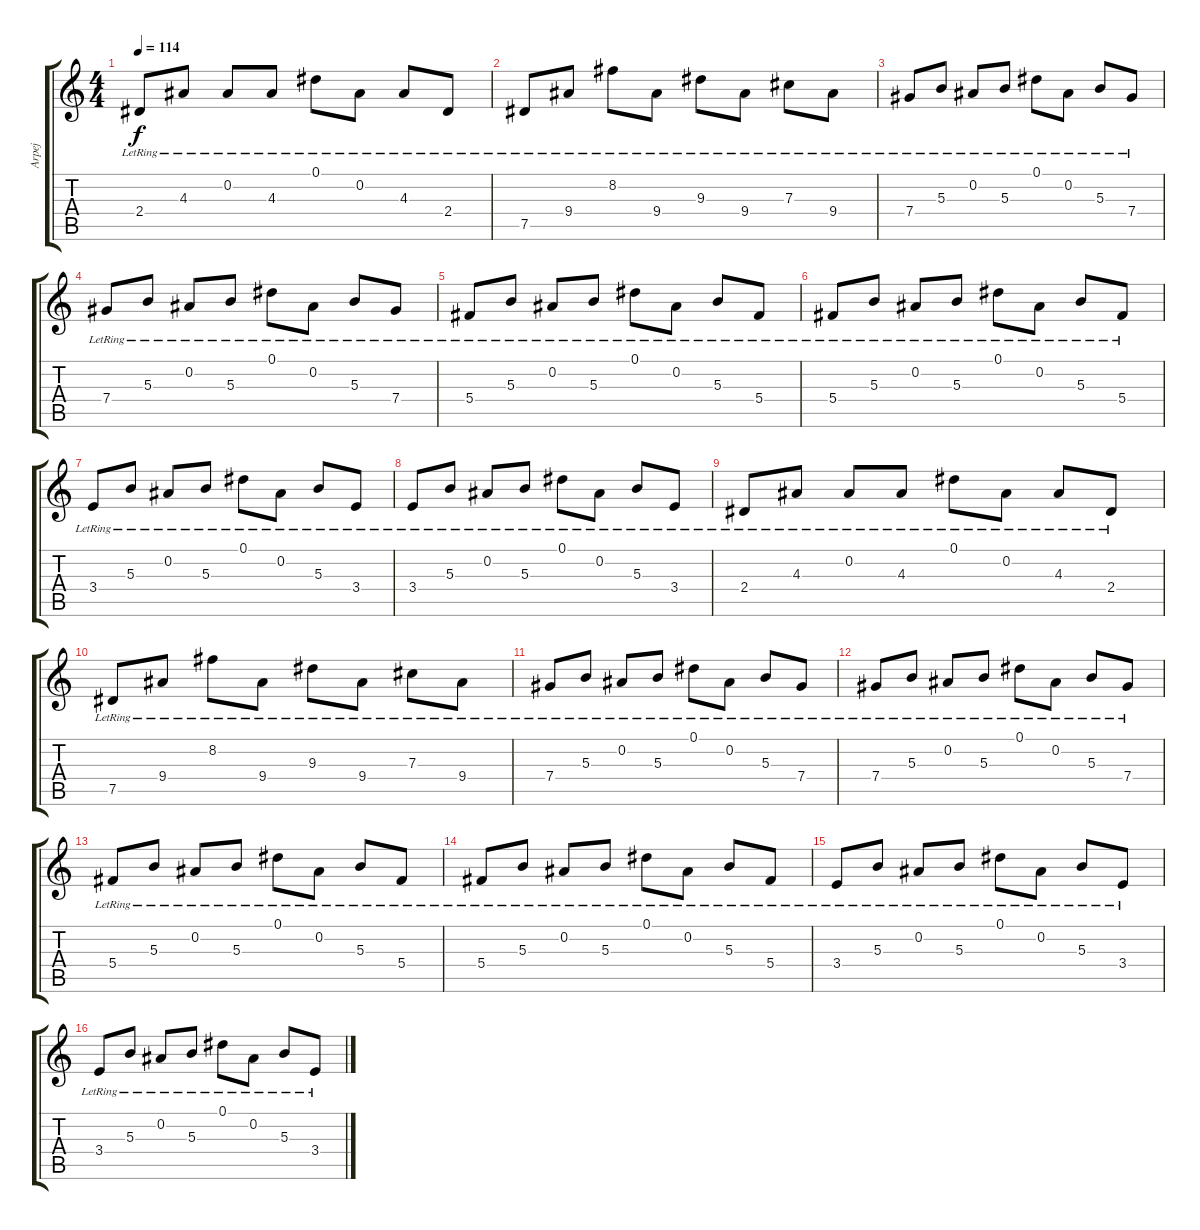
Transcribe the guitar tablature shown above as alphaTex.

\track ("Arpej" "Arpej") {instrument electricguitarclean}
\staff {score tabs}
\tuning (Eb4 Bb3 Gb3 Db3 Ab2 Eb2) {hide}
\ts (4 4)
\tempo 114
\clef g2
\ks c
2.4{lr}.8{dy f} 4.3{lr}.8 0.2{lr}.8 4.3{lr}.8 0.1{lr}.8 0.2{lr}.8 4.3{lr}.8 2.4{lr}.8 |
7.5{lr}.8 9.4{lr}.8 8.2{lr}.8 9.4{lr}.8 9.3{lr}.8 9.4{lr}.8 7.3{lr}.8 9.4{lr}.8 |
7.4{lr}.8 5.3{lr}.8 0.2{lr}.8 5.3{lr}.8 0.1{lr}.8 0.2{lr}.8 5.3{lr}.8 7.4{lr}.8 |
7.4{lr}.8 5.3{lr}.8 0.2{lr}.8 5.3{lr}.8 0.1{lr}.8 0.2{lr}.8 5.3{lr}.8 7.4{lr}.8 |
5.4{lr}.8 5.3{lr}.8 0.2{lr}.8 5.3{lr}.8 0.1{lr}.8 0.2{lr}.8 5.3{lr}.8 5.4{lr}.8 |
5.4{lr}.8 5.3{lr}.8 0.2{lr}.8 5.3{lr}.8 0.1{lr}.8 0.2{lr}.8 5.3{lr}.8 5.4{lr}.8 |
3.4{lr}.8 5.3{lr}.8 0.2{lr}.8 5.3{lr}.8 0.1{lr}.8 0.2{lr}.8 5.3{lr}.8 3.4{lr}.8 |
3.4{lr}.8 5.3{lr}.8 0.2{lr}.8 5.3{lr}.8 0.1{lr}.8 0.2{lr}.8 5.3{lr}.8 3.4{lr}.8 |
2.4{lr}.8 4.3{lr}.8 0.2{lr}.8 4.3{lr}.8 0.1{lr}.8 0.2{lr}.8 4.3{lr}.8 2.4{lr}.8 |
7.5{lr}.8 9.4{lr}.8 8.2{lr}.8 9.4{lr}.8 9.3{lr}.8 9.4{lr}.8 7.3{lr}.8 9.4{lr}.8 |
7.4{lr}.8 5.3{lr}.8 0.2{lr}.8 5.3{lr}.8 0.1{lr}.8 0.2{lr}.8 5.3{lr}.8 7.4{lr}.8 |
7.4{lr}.8 5.3{lr}.8 0.2{lr}.8 5.3{lr}.8 0.1{lr}.8 0.2{lr}.8 5.3{lr}.8 7.4{lr}.8 |
5.4{lr}.8 5.3{lr}.8 0.2{lr}.8 5.3{lr}.8 0.1{lr}.8 0.2{lr}.8 5.3{lr}.8 5.4{lr}.8 |
5.4{lr}.8 5.3{lr}.8 0.2{lr}.8 5.3{lr}.8 0.1{lr}.8 0.2{lr}.8 5.3{lr}.8 5.4{lr}.8 |
3.4{lr}.8 5.3{lr}.8 0.2{lr}.8 5.3{lr}.8 0.1{lr}.8 0.2{lr}.8 5.3{lr}.8 3.4{lr}.8 |
3.4{lr}.8 5.3{lr}.8 0.2{lr}.8 5.3{lr}.8 0.1{lr}.8 0.2{lr}.8 5.3{lr}.8 3.4{lr}.8
